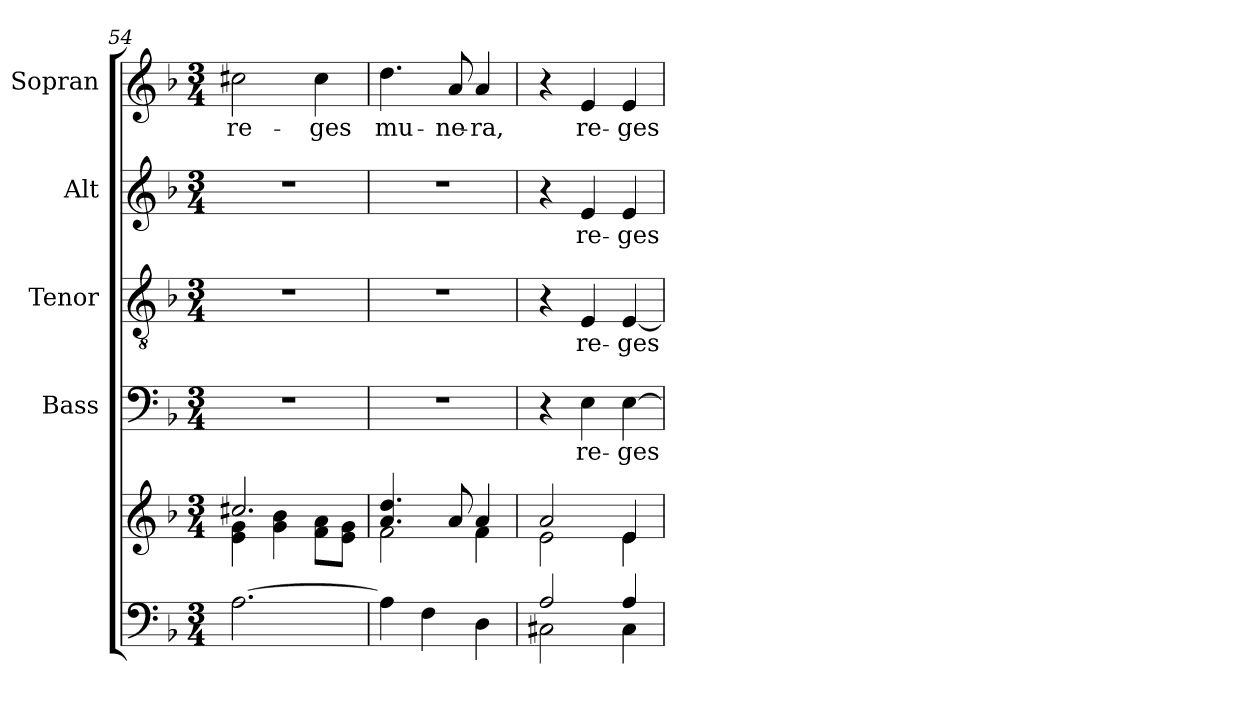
**kern	**kern	**kern	**text	**kern	**text	**kern	**text	**kern	**text
*part5	*part5	*part4	*part4	*part3	*part3	*part2	*part2	*part1	*part1
*staff6	*staff5	*staff4	*staff4	*staff3	*staff3	*staff2	*staff2	*staff1	*staff1
*	*	*I"Bass	*	*I"Tenor	*	*I"Alt	*	*I"Sopran	*
*	*	*I'B.	*	*I'T.	*	*I'A.	*	*I'S.	*
*clefF4	*clefG2	*clefF4	*	*clefGv2	*	*clefG2	*	*clefG2	*
*k[b-]	*k[b-]	*k[b-]	*	*k[b-]	*	*k[b-]	*	*k[b-]	*
*F:	*F:	*F:	*	*F:	*	*F:	*	*F:	*
*M3/4	*M3/4	*M3/4	*	*M3/4	*	*M3/4	*	*M3/4	*
=54	=54	=54	=54	=54	=54	=54	=54	=54	=54
*	*^	*	*	*	*	*	*	*	*
!	!	!	!	!	!	!	!	!	!	!LO:LY:b
[2.A\	2.cc#X/	4e\ 4g\	2.r	.	2.r	.	2.r	.	2cc#X\	re-
.	.	4g\ 4b-\	.	.	.	.	.	.	.	.
!	!	!	!	!	!	!	!	!	!	!LO:LY:b
.	.	8f\ 8a\L	.	.	.	.	.	.	4cc#\	-ges
.	.	8e\ 8g\J	.	.	.	.	.	.	.	.
=55	=55	=55	=55	=55	=55	=55	=55	=55	=55	=55
!	!	!	!	!	!	!	!	!	!	!LO:LY:b
4A\]	4.a/ 4.dd/	2f\	2.r	.	2.r	.	2.r	.	4.dd\	mu-
4F\	.	.	.	.	.	.	.	.	.	.
!	!	!	!	!	!	!	!	!	!	!LO:LY:b
.	8a/	.	.	.	.	.	.	.	8a/	-ne-
!	!	!	!	!	!	!	!	!	!	!LO:LY:b
4D\	4a/	4f\	.	.	.	.	.	.	4a/	-ra,
=56	=56	=56	=56	=56	=56	=56	=56	=56	=56	=56
*^	*	*	*	*	*	*	*	*	*	*
2A/	2C#X\	2a/	2e\	4r	.	4r	.	4r	.	4r	.
!	!	!	!	!	!LO:LY:b	!	!LO:LY:b	!	!LO:LY:b	!	!LO:LY:b
.	.	.	.	4E\	re-	4E/	re-	4e/	re-	4e/	re-
!	!	!	!	!	!LO:LY:b	!	!LO:LY:b	!	!LO:LY:b	!	!LO:LY:b
4A/	4C#\	4e/	4e\	[4E\	-ges	[4E/	-ges	4e/	-ges	4e/	-ges
*v	*v	*	*	*	*	*	*	*	*	*	*
*	*v	*v	*	*	*	*	*	*	*	*
=	=	=	=	=	=	=	=	=	=
*-	*-	*-	*-	*-	*-	*-	*-	*-	*-
